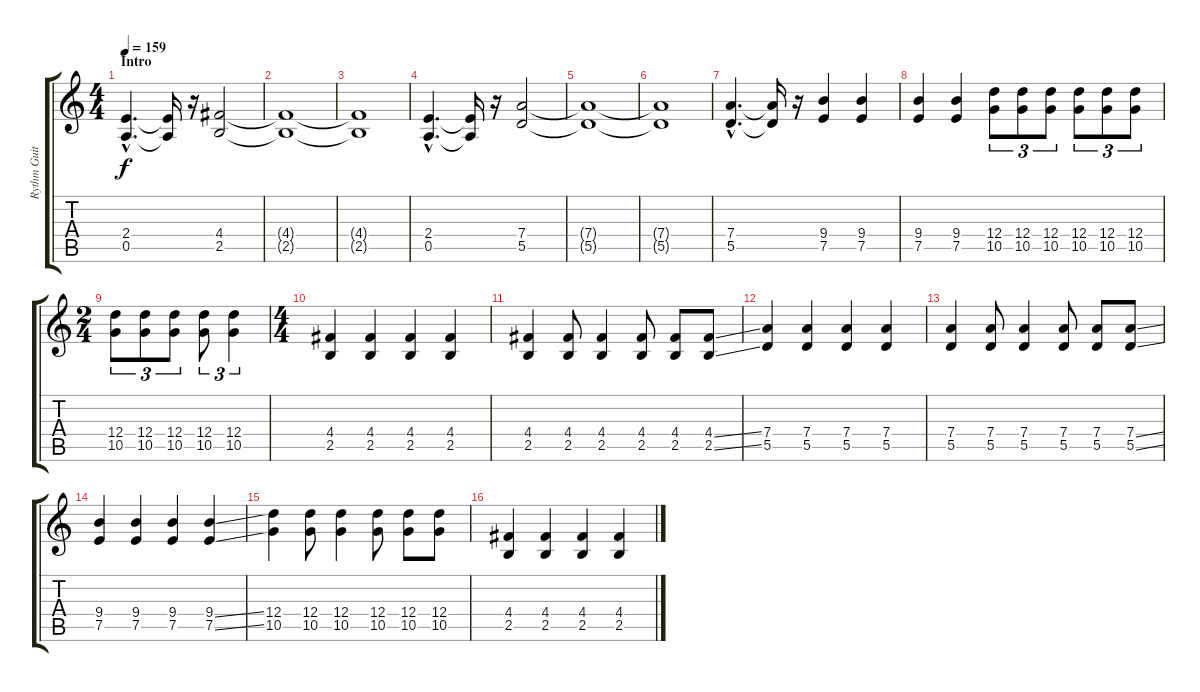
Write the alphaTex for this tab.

\track ("Rythm Guitar" "Rythm Guit") {instrument distortionguitar}
\staff {score tabs}
\tuning (E4 B3 G3 D3 A2 E2) {hide}
\ts (4 4)
\section ("" "Intro")
\tempo 159
\clef g2
\ks c
(2.4{hac} 0.5{hac}).4{d dy f instrument distortionguitar} (2.4{t} 0.5{t}).16 r.16 (4.4 2.5).2 |
(4.4{t} 2.5{t}).1 |
(4.4{t} 2.5{t}).1 |
(2.4{hac} 0.5{hac}).4{d} (2.4{t} 0.5{t}).16 r.16 (7.4 5.5).2 |
(7.4{t} 5.5{t}).1 |
(7.4{t} 5.5{t}).1 |
(7.4{hac} 5.5{hac}).4{d} (7.4{t} 5.5{t}).16 r.16 (9.4 7.5).4 (9.4 7.5).4 |
(9.4 7.5).4 (9.4 7.5).4 (12.4 10.5).8{tu (3 2)} (12.4 10.5).8{tu (3 2)} (12.4 10.5).8{tu (3 2)} (12.4 10.5).8{tu (3 2)} (12.4 10.5).8{tu (3 2)} (12.4 10.5).8{tu (3 2)} |
\ts (2 4)
(12.4 10.5).8{tu (3 2)} (12.4 10.5).8{tu (3 2)} (12.4 10.5).8{tu (3 2)} (12.4 10.5).8{tu (3 2)} (12.4 10.5).4{tu (3 2)} |
\ts (4 4)
(4.4 2.5).4 (4.4 2.5).4 (4.4 2.5).4 (4.4 2.5).4 |
(4.4 2.5).4 (4.4 2.5).8 (4.4 2.5).4 (4.4 2.5).8 (4.4 2.5).8 (4.4{ss} 2.5{ss}).8 |
(7.4 5.5).4 (7.4 5.5).4 (7.4 5.5).4 (7.4 5.5).4 |
(7.4 5.5).4 (7.4 5.5).8 (7.4 5.5).4 (7.4 5.5).8 (7.4 5.5).8 (7.4{ss} 5.5{ss}).8 |
(9.4 7.5).4 (9.4 7.5).4 (9.4 7.5).4 (9.4{ss} 7.5{ss}).4 |
(12.4 10.5).4 (12.4 10.5).8 (12.4 10.5).4 (12.4 10.5).8 (12.4 10.5).8 (12.4 10.5).8 |
(4.4 2.5).4 (4.4 2.5).4 (4.4 2.5).4 (4.4 2.5).4
